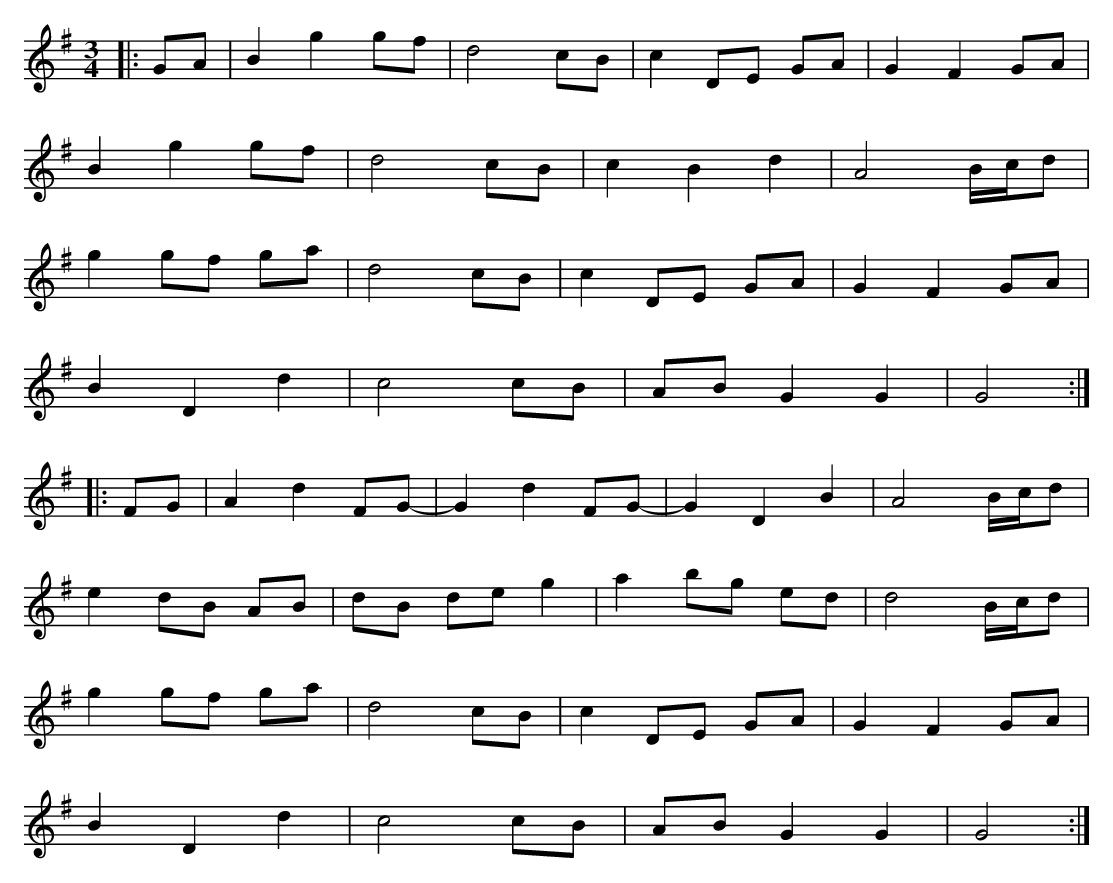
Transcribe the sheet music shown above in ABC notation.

X:1
M:3/4
K:G
|:GA | B2 g2 gf | d4 cB | c2 DE GA | G2 F2 GA |
 B2 g2 gf | d4 cB | c2 B2 d2 | A4 B/c/d |
 g2 gf ga | d4 cB | c2 DE GA | G2 F2 GA |
 B2 D2 d2 | c4 cB | AB G2 G2 | G4 :|
|:FG | A2 d2 FG-| G2 d2 FG-| G2 D2 B2 | A4 B/c/d |
 e2 dB AB | dB de g2 | a2 bg ed | d4 B/c/d |
 g2 gf ga | d4 cB | c2 DE GA | G2 F2 GA |
 B2 D2 d2 | c4 cB | AB G2 G2 | G4 :|
